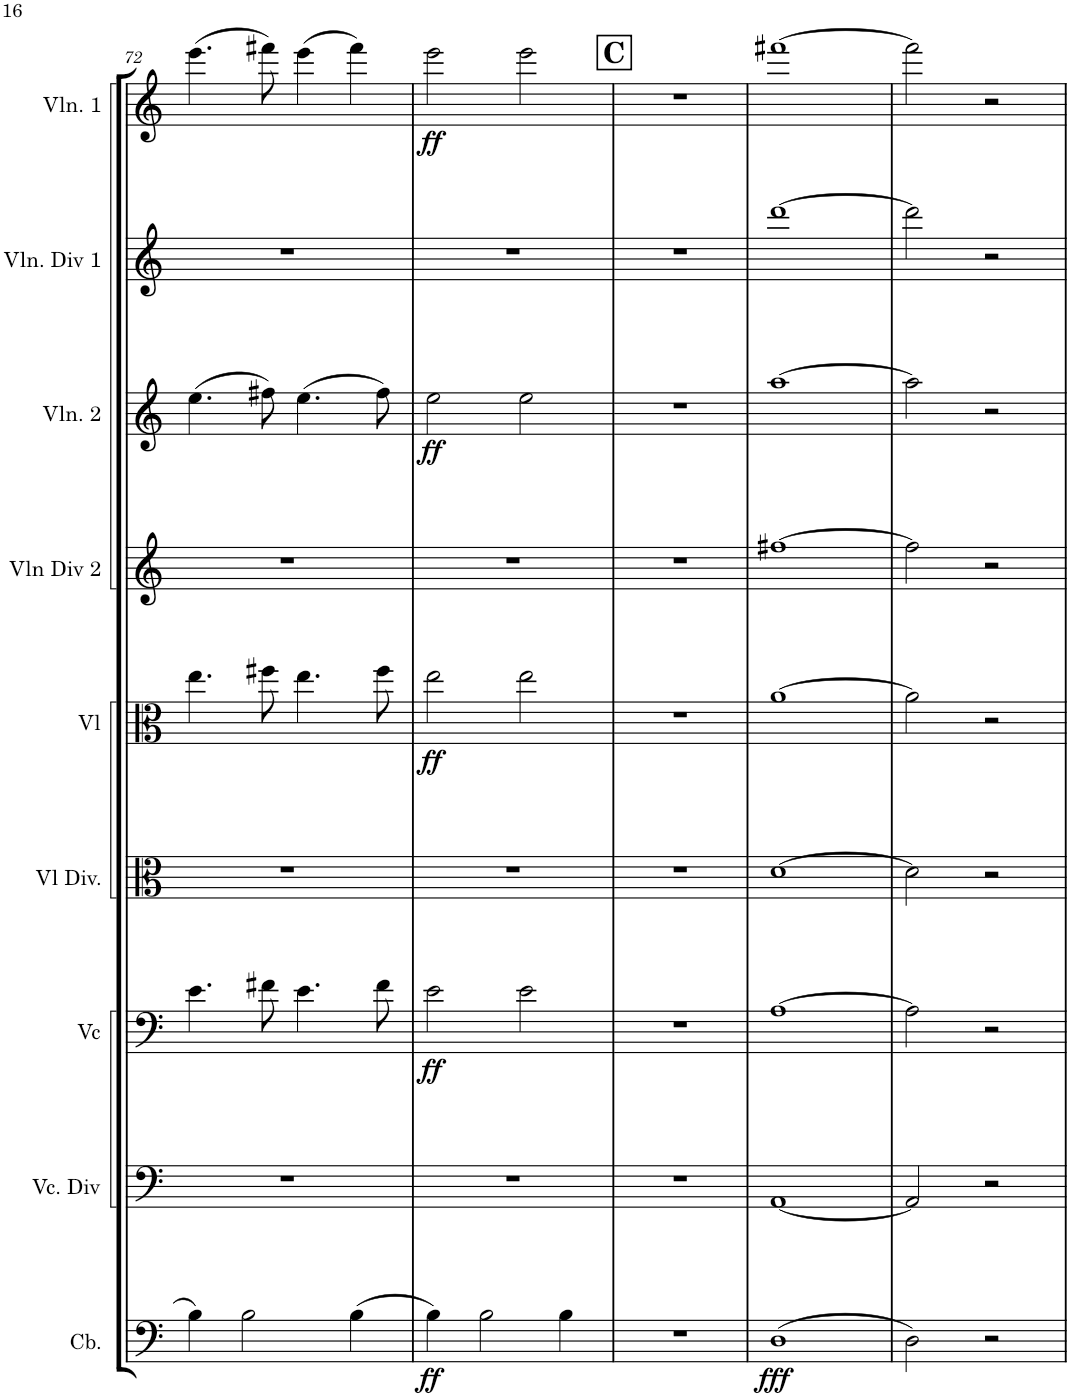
**kern	**dynam	**kern	**kern	**dynam	**kern	**kern	**dynam	**kern	**kern	**dynam	**kern	**kern	**dynam
*part9	*part9	*part8	*part7	*part7	*part6	*part5	*part5	*part4	*part3	*part3	*part2	*part1	*part1
*staff9	*staff9	*staff8	*staff7	*staff7	*staff6	*staff5	*staff5	*staff4	*staff3	*staff3	*staff2	*staff1	*staff1
*I"Contrabaixo	*	*I"Viloncelo. Div	*I"Violoncelo	*	*I"Viola Div	*I"Viola	*	*I"Vln Div 2	*I"Violino 2	*	*I"Vln Div 1	*I"Violino 1	*
*I'Cb.	*	*I'Vc. Div	*I'Vc	*	*I'Vl Div.	*I'Vl	*	*I'Vln Div 2	*I'Vln. 2	*	*I'Vln. Div 1	*I'Vln. 1	*
!!LO:PB:g=z
*clefF4	*	*clefF4	*clefF4	*	*clefC3	*clefC3	*	*clefG2	*clefG2	*	*clefG2	*clefG2	*
*Trd7c12	*	*	*	*	*	*	*	*	*	*	*	*	*
*k[]	*	*k[]	*k[]	*	*k[]	*k[]	*	*k[]	*k[]	*	*k[]	*k[]	*
*M2/2	*	*M2/2	*M2/2	*	*M2/2	*M2/2	*	*M2/2	*M2/2	*	*M2/2	*M2/2	*
=72	=72	=72	=72	=72	=72	=72	=72	=72	=72	=72	=72	=72	=72
4B\	.	1r	4.e\	.	1r	4.ee\	.	1r	(4.ee\	.	1r	(4.eee\	.
2B\	.	.	.	.	.	.	.	.	.	.	.	.	.
.	.	.	8f#X\	.	.	8ff#X\	.	.	8ff#X\)	.	.	8fff#X\)	.
.	.	.	4.e\	.	.	4.ee\	.	.	(4.ee\	.	.	(4eee\	.
(4B\	.	.	.	.	.	.	.	.	.	.	.	4fff#\)	.
.	.	.	8f#\	.	.	8ff#\	.	.	8ff#\)	.	.	.	.
=73	=73	=73	=73	=73	=73	=73	=73	=73	=73	=73	=73	=73	=73
!	!LO:DY:b	!	!	!LO:DY:b	!	!	!LO:DY:b	!	!	!LO:DY:b	!	!	!LO:DY:b
4B\)	ff	1r	2e\	ff	1r	2ee\	ff	1r	2ee\	ff	1r	2eee\	ff
2B\	.	.	.	.	.	.	.	.	.	.	.	.	.
.	.	.	2e\	.	.	2ee\	.	.	2ee\	.	.	2eee\	.
4B\	.	.	.	.	.	.	.	.	.	.	.	.	.
!!LO:REH:place=s1:a:B:cj:fs=14:t=C
=74	=74	=74	=74	=74	=74	=74	=74	=74	=74	=74	=74	=74	=74
1r	.	1r	1r	.	1r	1r	.	1r	1r	.	1r	1r	.
=75	=75	=75	=75	=75	=75	=75	=75	=75	=75	=75	=75	=75	=75
!	!LO:DY:b	!	!	!	!	!	!	!	!	!	!	!	!
(1D	fff	[1AA	[1A	.	[1d	[1a	.	[1ff#X	[1aa	.	[1ddd	[1fff#X	.
=76	=76	=76	=76	=76	=76	=76	=76	=76	=76	=76	=76	=76	=76
2D\)	.	2AA/]	2A\]	.	2d\]	2a\]	.	2ff#\]	2aa\]	.	2ddd\]	2fff#\]	.
2r	.	2r	2r	.	2r	2r	.	2r	2r	.	2r	2r	.
=	=	=	=	=	=	=	=	=	=	=	=	=	=
*-	*-	*-	*-	*-	*-	*-	*-	*-	*-	*-	*-	*-	*-
